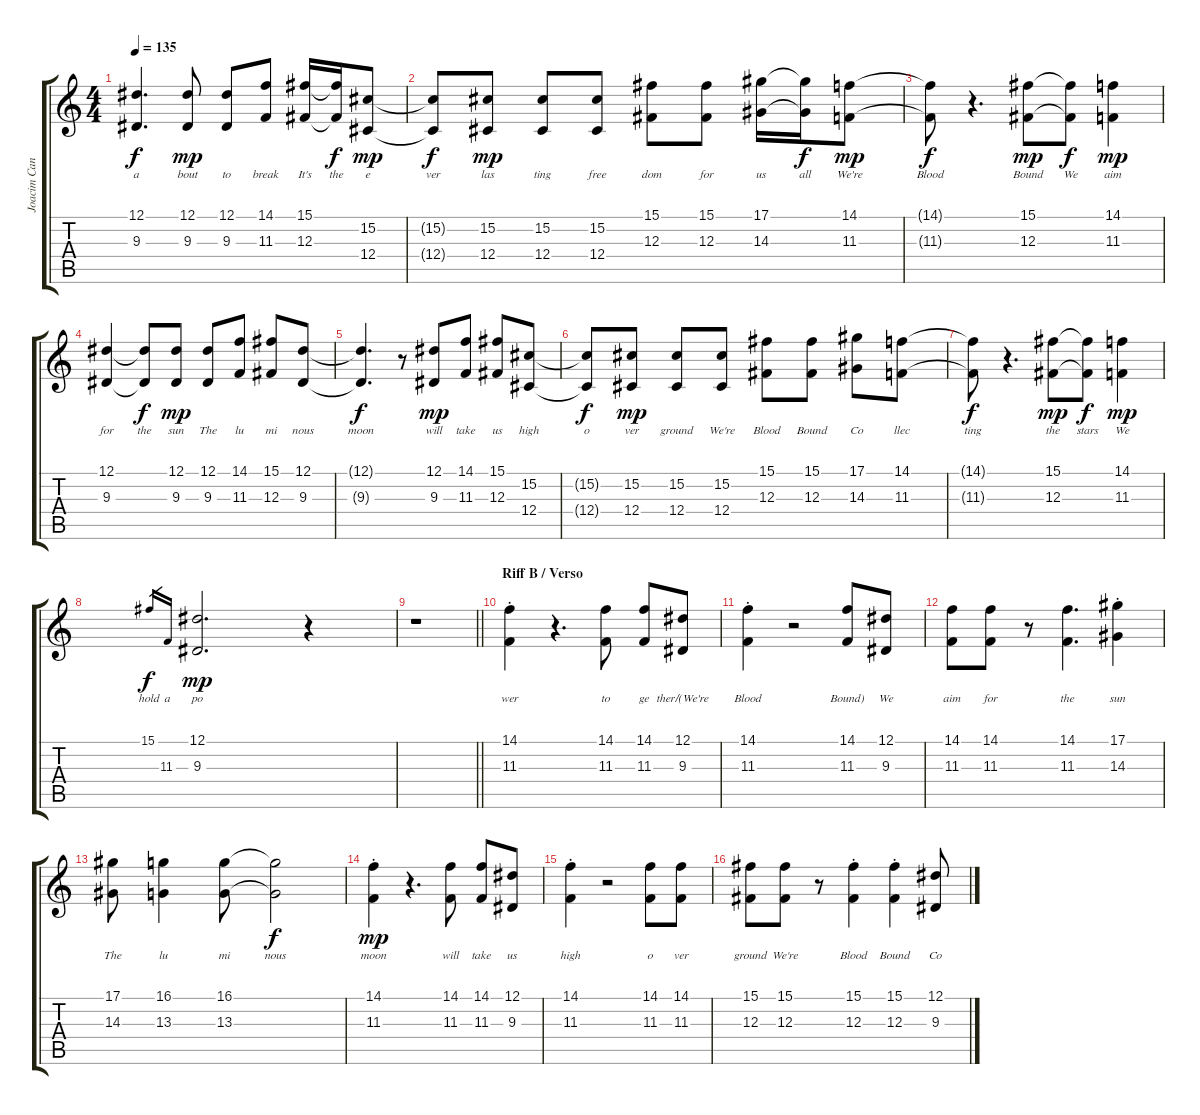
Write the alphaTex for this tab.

\track ("Joacim Cans" "Joacim Can") {instrument lead2sawtooth}
\staff {score tabs}
\tuning (Eb4 Bb3 Gb3 Db3 Ab2 Eb2) {hide}
\ts (4 4)
\tempo 135
\clef g2
\ks c
(12.1{t} 9.3{t}).4{d lyrics (0 "a") lyrics (1 "") lyrics (2 "") lyrics (3 "") lyrics (4 "") dy f} (12.1 9.3).8{lyrics (0 "bout") lyrics (1 "") lyrics (2 "") lyrics (3 "") lyrics (4 "") dy mp} (12.1 9.3).8{lyrics (0 "to") lyrics (1 "") lyrics (2 "") lyrics (3 "") lyrics (4 "")} (14.1 11.3).8{lyrics (0 "break") lyrics (1 "") lyrics (2 "") lyrics (3 "") lyrics (4 "")} (15.1 12.3).16{lyrics (0 "It's") lyrics (1 "") lyrics (2 "") lyrics (3 "") lyrics (4 "")} (15.1{t} 12.3{t}).16{lyrics (0 "the") lyrics (1 "") lyrics (2 "") lyrics (3 "") lyrics (4 "") dy f} (15.2 12.4).8{lyrics (0 "e") lyrics (1 "") lyrics (2 "") lyrics (3 "") lyrics (4 "") dy mp} |
(15.2{t} 12.4{t}).8{lyrics (0 "ver") lyrics (1 "") lyrics (2 "") lyrics (3 "") lyrics (4 "") dy f} (15.2 12.4).8{lyrics (0 "las") lyrics (1 "") lyrics (2 "") lyrics (3 "") lyrics (4 "") dy mp} (15.2 12.4).8{lyrics (0 "ting") lyrics (1 "") lyrics (2 "") lyrics (3 "") lyrics (4 "")} (15.2 12.4).8{lyrics (0 "free") lyrics (1 "") lyrics (2 "") lyrics (3 "") lyrics (4 "")} (15.1 12.3).8{lyrics (0 "dom") lyrics (1 "") lyrics (2 "") lyrics (3 "") lyrics (4 "")} (15.1 12.3).8{lyrics (0 "for") lyrics (1 "") lyrics (2 "") lyrics (3 "") lyrics (4 "")} (17.1 14.3).16{lyrics (0 "us") lyrics (1 "") lyrics (2 "") lyrics (3 "") lyrics (4 "")} (17.1{t} 14.3{t}).16{lyrics (0 "all") lyrics (1 "") lyrics (2 "") lyrics (3 "") lyrics (4 "") dy f} (14.1 11.3).8{lyrics (0 "We're") lyrics (1 "") lyrics (2 "") lyrics (3 "") lyrics (4 "") dy mp} |
(14.1{t} 11.3{t}).8{lyrics (0 "Blood") lyrics (1 "") lyrics (2 "") lyrics (3 "") lyrics (4 "") dy f} r.4{d} (15.1 12.3).8{lyrics (0 "Bound") lyrics (1 "") lyrics (2 "") lyrics (3 "") lyrics (4 "") dy mp} (15.1{t} 12.3{t}).8{lyrics (0 "We") lyrics (1 "") lyrics (2 "") lyrics (3 "") lyrics (4 "") dy f} (14.1 11.3).4{lyrics (0 "aim") lyrics (1 "") lyrics (2 "") lyrics (3 "") lyrics (4 "") dy mp} |
(12.1 9.3).4{lyrics (0 "for") lyrics (1 "") lyrics (2 "") lyrics (3 "") lyrics (4 "")} (12.1{t} 9.3{t}).8{lyrics (0 "the") lyrics (1 "") lyrics (2 "") lyrics (3 "") lyrics (4 "") dy f} (12.1 9.3).8{lyrics (0 "sun") lyrics (1 "") lyrics (2 "") lyrics (3 "") lyrics (4 "") dy mp} (12.1 9.3).8{lyrics (0 "The") lyrics (1 "") lyrics (2 "") lyrics (3 "") lyrics (4 "")} (14.1 11.3).8{lyrics (0 "lu") lyrics (1 "") lyrics (2 "") lyrics (3 "") lyrics (4 "")} (15.1 12.3).8{lyrics (0 "mi") lyrics (1 "") lyrics (2 "") lyrics (3 "") lyrics (4 "")} (12.1 9.3).8{lyrics (0 "nous") lyrics (1 "") lyrics (2 "") lyrics (3 "") lyrics (4 "")} |
(12.1{t} 9.3{t}).4{d lyrics (0 "moon") lyrics (1 "") lyrics (2 "") lyrics (3 "") lyrics (4 "") dy f} r.8 (12.1 9.3).8{lyrics (0 "will") lyrics (1 "") lyrics (2 "") lyrics (3 "") lyrics (4 "") dy mp} (14.1 11.3).8{lyrics (0 "take") lyrics (1 "") lyrics (2 "") lyrics (3 "") lyrics (4 "")} (15.1 12.3).8{lyrics (0 "us") lyrics (1 "") lyrics (2 "") lyrics (3 "") lyrics (4 "")} (15.2 12.4).8{lyrics (0 "high") lyrics (1 "") lyrics (2 "") lyrics (3 "") lyrics (4 "")} |
(15.2{t} 12.4{t}).8{lyrics (0 "o") lyrics (1 "") lyrics (2 "") lyrics (3 "") lyrics (4 "") dy f} (15.2 12.4).8{lyrics (0 "ver") lyrics (1 "") lyrics (2 "") lyrics (3 "") lyrics (4 "") dy mp} (15.2 12.4).8{lyrics (0 "ground") lyrics (1 "") lyrics (2 "") lyrics (3 "") lyrics (4 "")} (15.2 12.4).8{lyrics (0 "We're") lyrics (1 "") lyrics (2 "") lyrics (3 "") lyrics (4 "")} (15.1 12.3).8{lyrics (0 "Blood") lyrics (1 "") lyrics (2 "") lyrics (3 "") lyrics (4 "")} (15.1 12.3).8{lyrics (0 "Bound") lyrics (1 "") lyrics (2 "") lyrics (3 "") lyrics (4 "")} (17.1 14.3).8{lyrics (0 "Co") lyrics (1 "") lyrics (2 "") lyrics (3 "") lyrics (4 "")} (14.1 11.3).8{lyrics (0 "llec") lyrics (1 "") lyrics (2 "") lyrics (3 "") lyrics (4 "")} |
(14.1{t} 11.3{t}).8{lyrics (0 "ting") lyrics (1 "") lyrics (2 "") lyrics (3 "") lyrics (4 "") dy f} r.4{d} (15.1 12.3).8{lyrics (0 "the") lyrics (1 "") lyrics (2 "") lyrics (3 "") lyrics (4 "") dy mp} (15.1{t} 12.3{t}).8{lyrics (0 "stars") lyrics (1 "") lyrics (2 "") lyrics (3 "") lyrics (4 "") dy f} (14.1 11.3).4{lyrics (0 "We") lyrics (1 "") lyrics (2 "") lyrics (3 "") lyrics (4 "") dy mp} |
15.1.16{lyrics (0 "hold") lyrics (1 "") lyrics (2 "") lyrics (3 "") lyrics (4 "") gr dy f} 11.3.16{lyrics (0 "a") lyrics (1 "") lyrics (2 "") lyrics (3 "") lyrics (4 "") gr} (12.1 9.3).2{d lyrics (0 "po") lyrics (1 "") lyrics (2 "") lyrics (3 "") lyrics (4 "") dy mp} r.4 |
\barLineRight lightlight
r.1 |
\section ("" "Riff B / Verso")
(14.1{st} 11.3{st}).4{lyrics (0 "wer") lyrics (1 "") lyrics (2 "") lyrics (3 "") lyrics (4 "")} r.4{d} (14.1 11.3).8{lyrics (0 "to") lyrics (1 "") lyrics (2 "") lyrics (3 "") lyrics (4 "")} (14.1 11.3).8{lyrics (0 "ge") lyrics (1 "") lyrics (2 "") lyrics (3 "") lyrics (4 "")} (12.1 9.3).8{lyrics (0 "ther/(We're") lyrics (1 "") lyrics (2 "") lyrics (3 "") lyrics (4 "")} |
(14.1{st} 11.3{st}).4{lyrics (0 "Blood") lyrics (1 "") lyrics (2 "") lyrics (3 "") lyrics (4 "")} r.2 (14.1 11.3).8{lyrics (0 "Bound)") lyrics (1 "") lyrics (2 "") lyrics (3 "") lyrics (4 "")} (12.1 9.3).8{lyrics (0 "We") lyrics (1 "") lyrics (2 "") lyrics (3 "") lyrics (4 "")} |
(14.1 11.3).8{lyrics (0 "aim") lyrics (1 "") lyrics (2 "") lyrics (3 "") lyrics (4 "")} (14.1 11.3).8{lyrics (0 "for") lyrics (1 "") lyrics (2 "") lyrics (3 "") lyrics (4 "")} r.8 (14.1 11.3).4{d lyrics (0 "the") lyrics (1 "") lyrics (2 "") lyrics (3 "") lyrics (4 "")} (17.1{st} 14.3{st}).4{lyrics (0 "sun") lyrics (1 "") lyrics (2 "") lyrics (3 "") lyrics (4 "")} |
(17.1 14.3).8{lyrics (0 "The") lyrics (1 "") lyrics (2 "") lyrics (3 "") lyrics (4 "")} (16.1 13.3).4{lyrics (0 "lu") lyrics (1 "") lyrics (2 "") lyrics (3 "") lyrics (4 "")} (16.1 13.3).8{lyrics (0 "mi") lyrics (1 "") lyrics (2 "") lyrics (3 "") lyrics (4 "")} (16.1{t} 13.3{t}).2{lyrics (0 "nous") lyrics (1 "") lyrics (2 "") lyrics (3 "") lyrics (4 "") dy f} |
(14.1{st} 11.3{st}).4{lyrics (0 "moon") lyrics (1 "") lyrics (2 "") lyrics (3 "") lyrics (4 "") dy mp} r.4{d} (14.1 11.3).8{lyrics (0 "will") lyrics (1 "") lyrics (2 "") lyrics (3 "") lyrics (4 "")} (14.1 11.3).8{lyrics (0 "take") lyrics (1 "") lyrics (2 "") lyrics (3 "") lyrics (4 "")} (12.1 9.3).8{lyrics (0 "us") lyrics (1 "") lyrics (2 "") lyrics (3 "") lyrics (4 "")} |
(14.1{st} 11.3{st}).4{lyrics (0 "high") lyrics (1 "") lyrics (2 "") lyrics (3 "") lyrics (4 "")} r.2 (14.1 11.3).8{lyrics (0 "o") lyrics (1 "") lyrics (2 "") lyrics (3 "") lyrics (4 "")} (14.1 11.3).8{lyrics (0 "ver") lyrics (1 "") lyrics (2 "") lyrics (3 "") lyrics (4 "")} |
(15.1 12.3).8{lyrics (0 "ground") lyrics (1 "") lyrics (2 "") lyrics (3 "") lyrics (4 "")} (15.1 12.3).8{lyrics (0 "We're") lyrics (1 "") lyrics (2 "") lyrics (3 "") lyrics (4 "")} r.8 (15.1{st} 12.3{st}).4{lyrics (0 "Blood") lyrics (1 "") lyrics (2 "") lyrics (3 "") lyrics (4 "")} (15.1{st} 12.3{st}).4{lyrics (0 "Bound") lyrics (1 "") lyrics (2 "") lyrics (3 "") lyrics (4 "")} (12.1 9.3).8{lyrics (0 "Co") lyrics (1 "") lyrics (2 "") lyrics (3 "") lyrics (4 "")}
